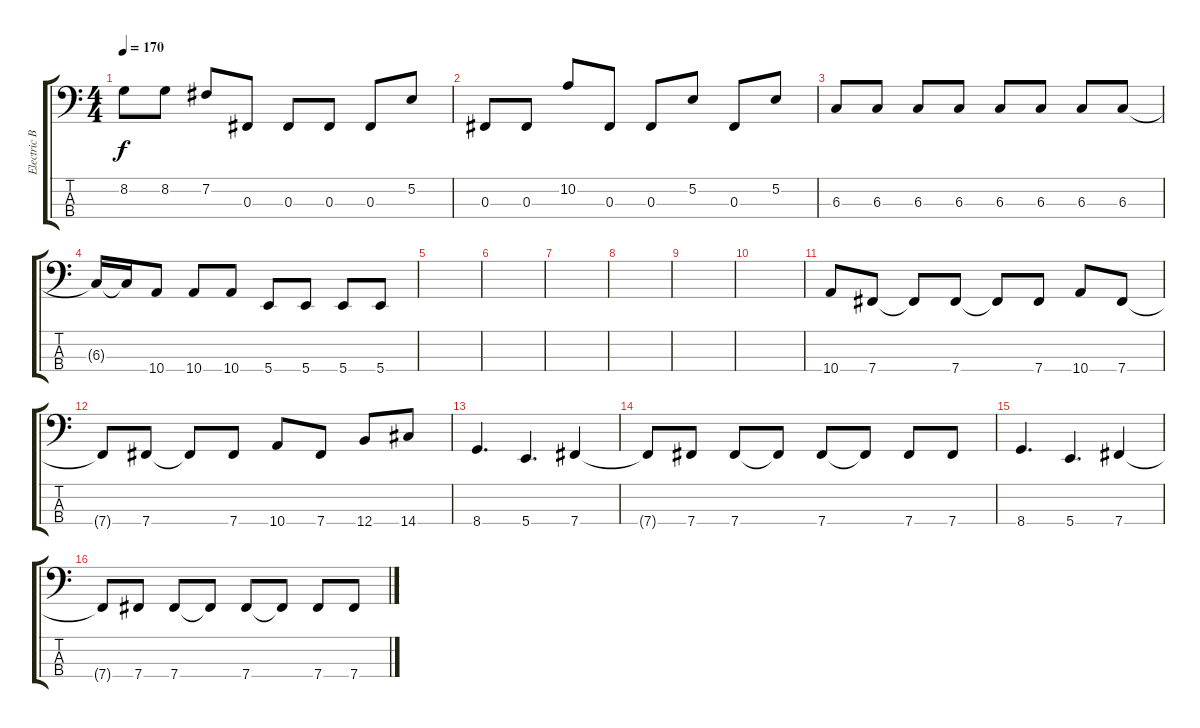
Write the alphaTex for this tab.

\track ("Electric Bass" "Electric B") {instrument electricbassfinger}
\staff {score tabs}
\tuning (E2 B1 Gb1 B0) {hide}
\ts (4 4)
\tempo 170
\clef f4
\ks c
8.2.8{dy f} 8.2.8 7.2.8 0.3.8 0.3.8 0.3.8 0.3.8 5.2.8 |
0.3.8 0.3.8 10.2.8 0.3.8 0.3.8 5.2.8 0.3.8 5.2.8 |
6.3.8 6.3.8 6.3.8 6.3.8 6.3.8 6.3.8 6.3.8 6.3.8 |
6.3{t}.16 6.3{t}.16 10.4.8 10.4.8 10.4.8 5.4.8 5.4.8 5.4.8 5.4.8 |
|
|
|
|
|
|
10.4.8 7.4.8 7.4{t}.8 7.4.8 7.4{t}.8 7.4.8 10.4.8 7.4.8 |
7.4{t}.8 7.4.8 7.4{t}.8 7.4.8 10.4.8 7.4.8 12.4.8 14.4.8 |
8.4.4{d} 5.4.4{d} 7.4.4 |
7.4{t}.8 7.4.8 7.4.8 7.4{t}.8 7.4.8 7.4{t}.8 7.4.8 7.4.8 |
8.4.4{d} 5.4.4{d} 7.4.4 |
7.4{t}.8 7.4.8 7.4.8 7.4{t}.8 7.4.8 7.4{t}.8 7.4.8 7.4.8
